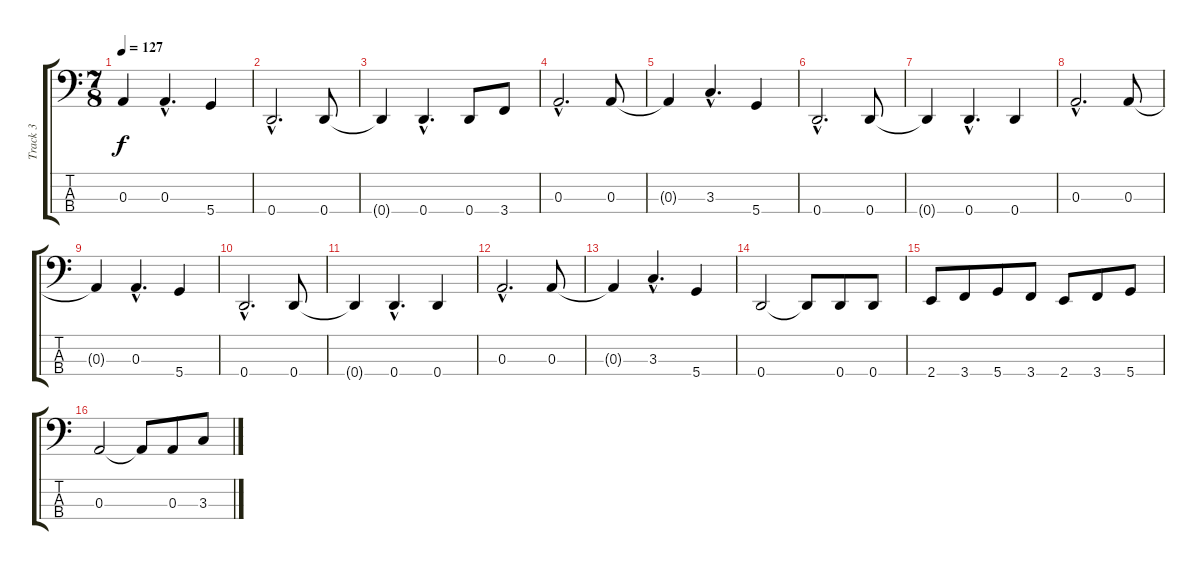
\track ("Track 3" "Track 3") {instrument electricbasspick}
\staff {score tabs}
\tuning (G2 D2 A1 D1) {hide}
\ts (7 8)
\tempo 127
\clef f4
\ks c
0.3{t}.4{dy f} 0.3{hac}.4{d} 5.4.4 |
0.4{hac}.2{d} 0.4.8 |
0.4{t}.4 0.4{hac}.4{d} 0.4.8 3.4.8 |
0.3{hac}.2{d} 0.3.8 |
0.3{t}.4 3.3{hac}.4{d} 5.4.4 |
0.4{hac}.2{d} 0.4.8 |
0.4{t}.4 0.4{hac}.4{d} 0.4.4 |
0.3{hac}.2{d} 0.3.8 |
0.3{t}.4 0.3{hac}.4{d} 5.4.4 |
0.4{hac}.2{d} 0.4.8 |
0.4{t}.4 0.4{hac}.4{d} 0.4.4 |
0.3{hac}.2{d} 0.3.8 |
0.3{t}.4 3.3{hac}.4{d} 5.4.4 |
0.4.2 0.4{t}.8 0.4.8 0.4.8 |
2.4.8 3.4.8 5.4.8 3.4.8 2.4.8 3.4.8 5.4.8 |
0.3.2 0.3{t}.8 0.3.8 3.3.8
